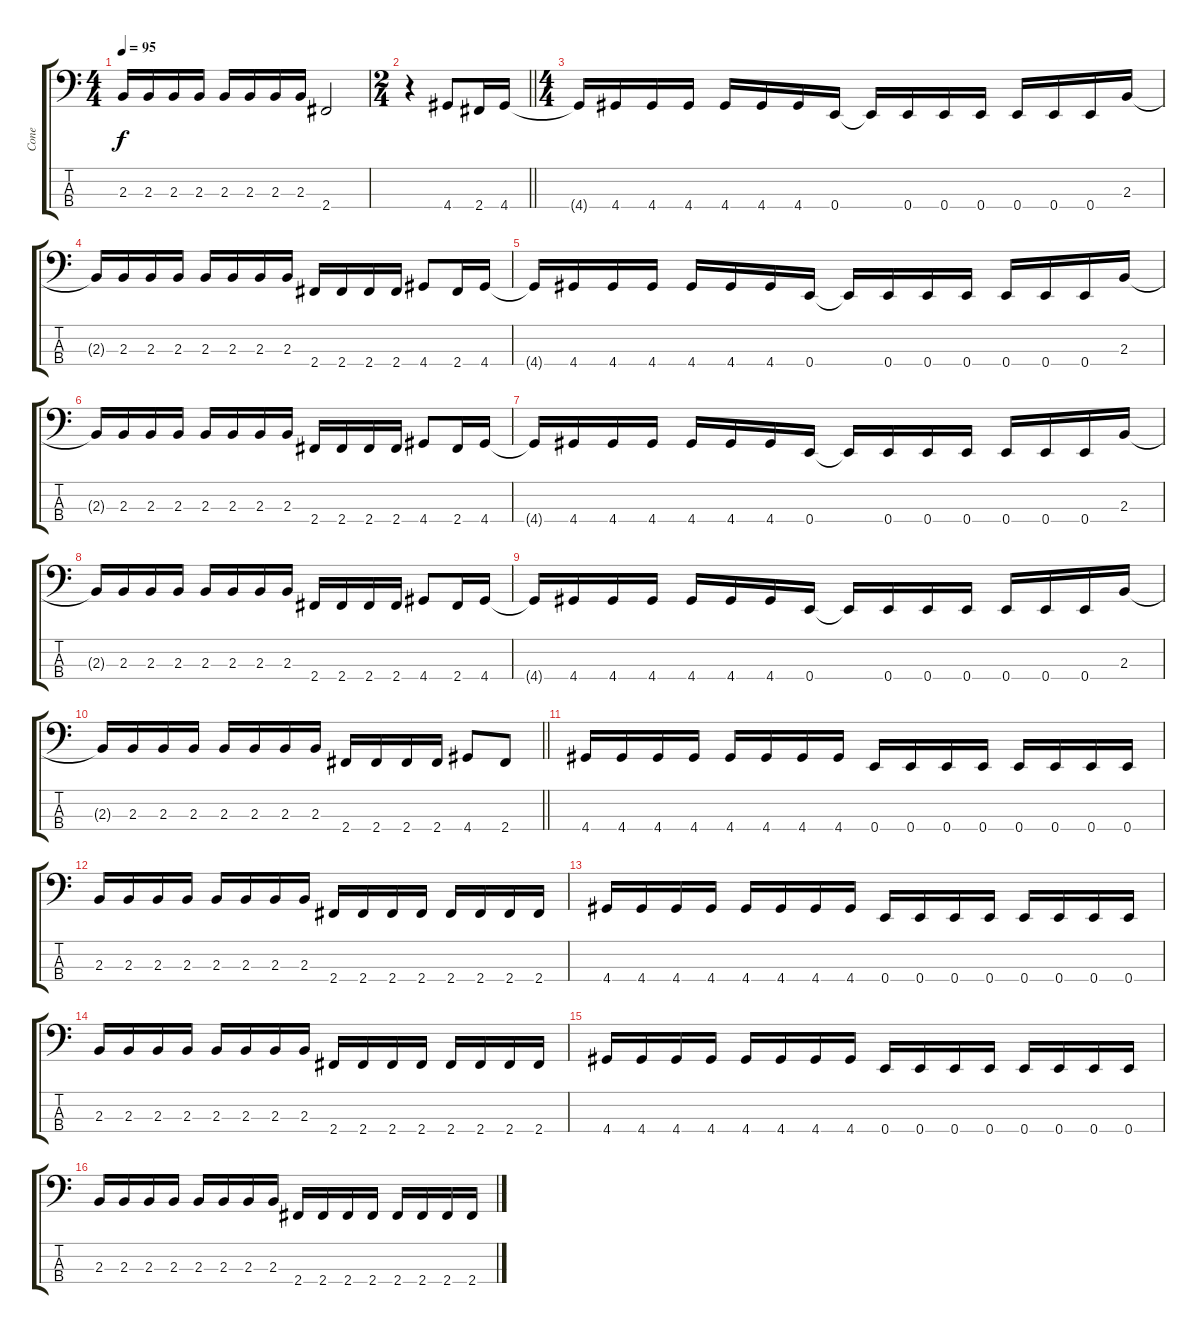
\track ("Cone" "Cone") {instrument electricbassfinger}
\staff {score tabs}
\tuning (G2 D2 A1 E1) {hide}
\ts (4 4)
\tempo 95
\clef f4
\ks c
2.3.16{dy f} 2.3.16 2.3.16 2.3.16 2.3.16 2.3.16 2.3.16 2.3.16 2.4.2 |
\ts (2 4)
\barLineRight lightlight
r.4 4.4.8 2.4.16 4.4.16 |
\ts (4 4)
4.4{t}.16 4.4.16 4.4.16 4.4.16 4.4.16 4.4.16 4.4.16 0.4.16 0.4{t}.16 0.4.16 0.4.16 0.4.16 0.4.16 0.4.16 0.4.16 2.3.16 |
2.3{t}.16 2.3.16 2.3.16 2.3.16 2.3.16 2.3.16 2.3.16 2.3.16 2.4.16 2.4.16 2.4.16 2.4.16 4.4.8 2.4.16 4.4.16 |
4.4{t}.16 4.4.16 4.4.16 4.4.16 4.4.16 4.4.16 4.4.16 0.4.16 0.4{t}.16 0.4.16 0.4.16 0.4.16 0.4.16 0.4.16 0.4.16 2.3.16 |
2.3{t}.16 2.3.16 2.3.16 2.3.16 2.3.16 2.3.16 2.3.16 2.3.16 2.4.16 2.4.16 2.4.16 2.4.16 4.4.8 2.4.16 4.4.16 |
4.4{t}.16 4.4.16 4.4.16 4.4.16 4.4.16 4.4.16 4.4.16 0.4.16 0.4{t}.16 0.4.16 0.4.16 0.4.16 0.4.16 0.4.16 0.4.16 2.3.16 |
2.3{t}.16 2.3.16 2.3.16 2.3.16 2.3.16 2.3.16 2.3.16 2.3.16 2.4.16 2.4.16 2.4.16 2.4.16 4.4.8 2.4.16 4.4.16 |
4.4{t}.16 4.4.16 4.4.16 4.4.16 4.4.16 4.4.16 4.4.16 0.4.16 0.4{t}.16 0.4.16 0.4.16 0.4.16 0.4.16 0.4.16 0.4.16 2.3.16 |
\barLineRight lightlight
2.3{t}.16 2.3.16 2.3.16 2.3.16 2.3.16 2.3.16 2.3.16 2.3.16 2.4.16 2.4.16 2.4.16 2.4.16 4.4.8 2.4.8 |
4.4.16 4.4.16 4.4.16 4.4.16 4.4.16 4.4.16 4.4.16 4.4.16 0.4.16 0.4.16 0.4.16 0.4.16 0.4.16 0.4.16 0.4.16 0.4.16 |
2.3.16 2.3.16 2.3.16 2.3.16 2.3.16 2.3.16 2.3.16 2.3.16 2.4.16 2.4.16 2.4.16 2.4.16 2.4.16 2.4.16 2.4.16 2.4.16 |
4.4.16 4.4.16 4.4.16 4.4.16 4.4.16 4.4.16 4.4.16 4.4.16 0.4.16 0.4.16 0.4.16 0.4.16 0.4.16 0.4.16 0.4.16 0.4.16 |
2.3.16 2.3.16 2.3.16 2.3.16 2.3.16 2.3.16 2.3.16 2.3.16 2.4.16 2.4.16 2.4.16 2.4.16 2.4.16 2.4.16 2.4.16 2.4.16 |
4.4.16 4.4.16 4.4.16 4.4.16 4.4.16 4.4.16 4.4.16 4.4.16 0.4.16 0.4.16 0.4.16 0.4.16 0.4.16 0.4.16 0.4.16 0.4.16 |
2.3.16 2.3.16 2.3.16 2.3.16 2.3.16 2.3.16 2.3.16 2.3.16 2.4.16 2.4.16 2.4.16 2.4.16 2.4.16 2.4.16 2.4.16 2.4.16
